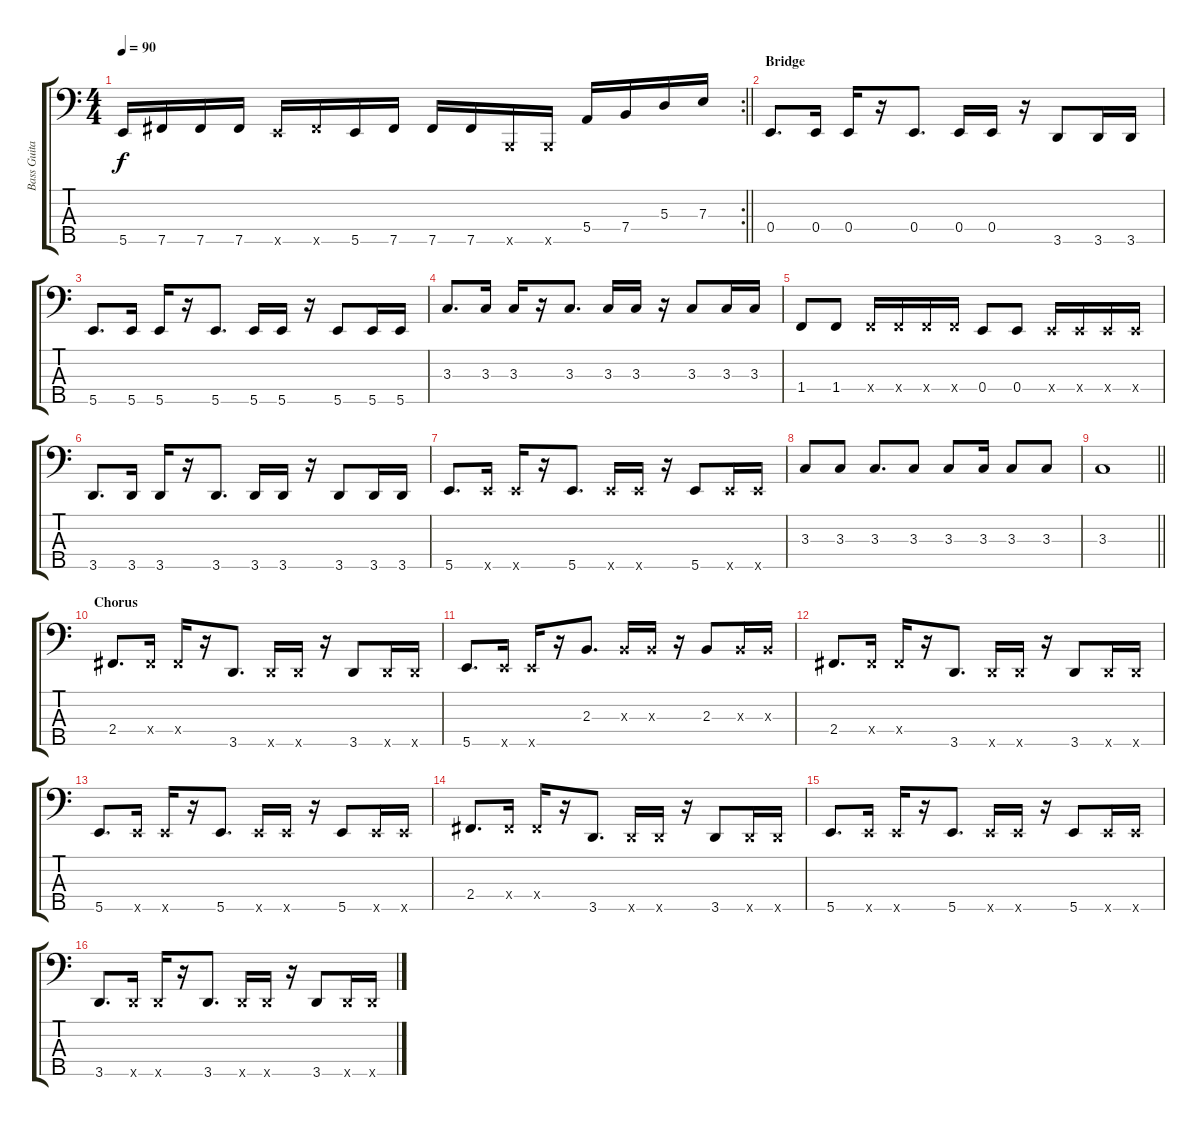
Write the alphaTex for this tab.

\track ("Bass Guitar" "Bass Guita") {instrument electricbassfinger}
\staff {score tabs}
\tuning (G2 D2 A1 E1 B0) {hide}
\rc 2
\ts (4 4)
\tempo 90
\clef f4
\barLineRight lightlight
\ks c
5.5.16{dy f} 7.5.16 7.5.16 7.5.16 5.5{x}.16 7.5{x}.16 5.5.16 7.5.16 7.5.16 7.5.16 0.5{x}.16 0.5{x}.16 5.4.16 7.4.16 5.3.16 7.3.16 |
\section ("" "Bridge")
0.4.8{d} 0.4.16 0.4.16 r.16 0.4.8{d} 0.4.16 0.4.16 r.16 3.5.8 3.5.16 3.5.16 |
5.5.8{d} 5.5.16 5.5.16 r.16 5.5.8{d} 5.5.16 5.5.16 r.16 5.5.8 5.5.16 5.5.16 |
3.3.8{d} 3.3.16 3.3.16 r.16 3.3.8{d} 3.3.16 3.3.16 r.16 3.3.8 3.3.16 3.3.16 |
1.4.8 1.4.8 1.4{x}.16 1.4{x}.16 1.4{x}.16 1.4{x}.16 0.4.8 0.4.8 0.4{x}.16 0.4{x}.16 0.4{x}.16 0.4{x}.16 |
3.5.8{d} 3.5.16 3.5.16 r.16 3.5.8{d} 3.5.16 3.5.16 r.16 3.5.8 3.5.16 3.5.16 |
5.5.8{d} 5.5{x}.16 5.5{x}.16 r.16 5.5.8{d} 5.5{x}.16 5.5{x}.16 r.16 5.5.8 5.5{x}.16 5.5{x}.16 |
3.3.8 3.3.8 3.3.8{d} 3.3.8 3.3.8 3.3.16 3.3.8 3.3.8 |
\barLineRight lightlight
3.3.1 |
\section ("" "Chorus")
2.4.8{d} 2.4{x}.16 2.4{x}.16 r.16 3.5.8{d} 3.5{x}.16 3.5{x}.16 r.16 3.5.8 3.5{x}.16 3.5{x}.16 |
5.5.8{d} 5.5{x}.16 5.5{x}.16 r.16 2.3.8{d} 2.3{x}.16 2.3{x}.16 r.16 2.3.8 2.3{x}.16 2.3{x}.16 |
2.4.8{d} 2.4{x}.16 2.4{x}.16 r.16 3.5.8{d} 3.5{x}.16 3.5{x}.16 r.16 3.5.8 3.5{x}.16 3.5{x}.16 |
5.5.8{d} 5.5{x}.16 5.5{x}.16 r.16 5.5.8{d} 5.5{x}.16 5.5{x}.16 r.16 5.5.8 5.5{x}.16 5.5{x}.16 |
2.4.8{d} 2.4{x}.16 2.4{x}.16 r.16 3.5.8{d} 3.5{x}.16 3.5{x}.16 r.16 3.5.8 3.5{x}.16 3.5{x}.16 |
5.5.8{d} 5.5{x}.16 5.5{x}.16 r.16 5.5.8{d} 5.5{x}.16 5.5{x}.16 r.16 5.5.8 5.5{x}.16 5.5{x}.16 |
3.5.8{d} 3.5{x}.16 3.5{x}.16 r.16 3.5.8{d} 3.5{x}.16 3.5{x}.16 r.16 3.5.8 3.5{x}.16 3.5{x}.16
